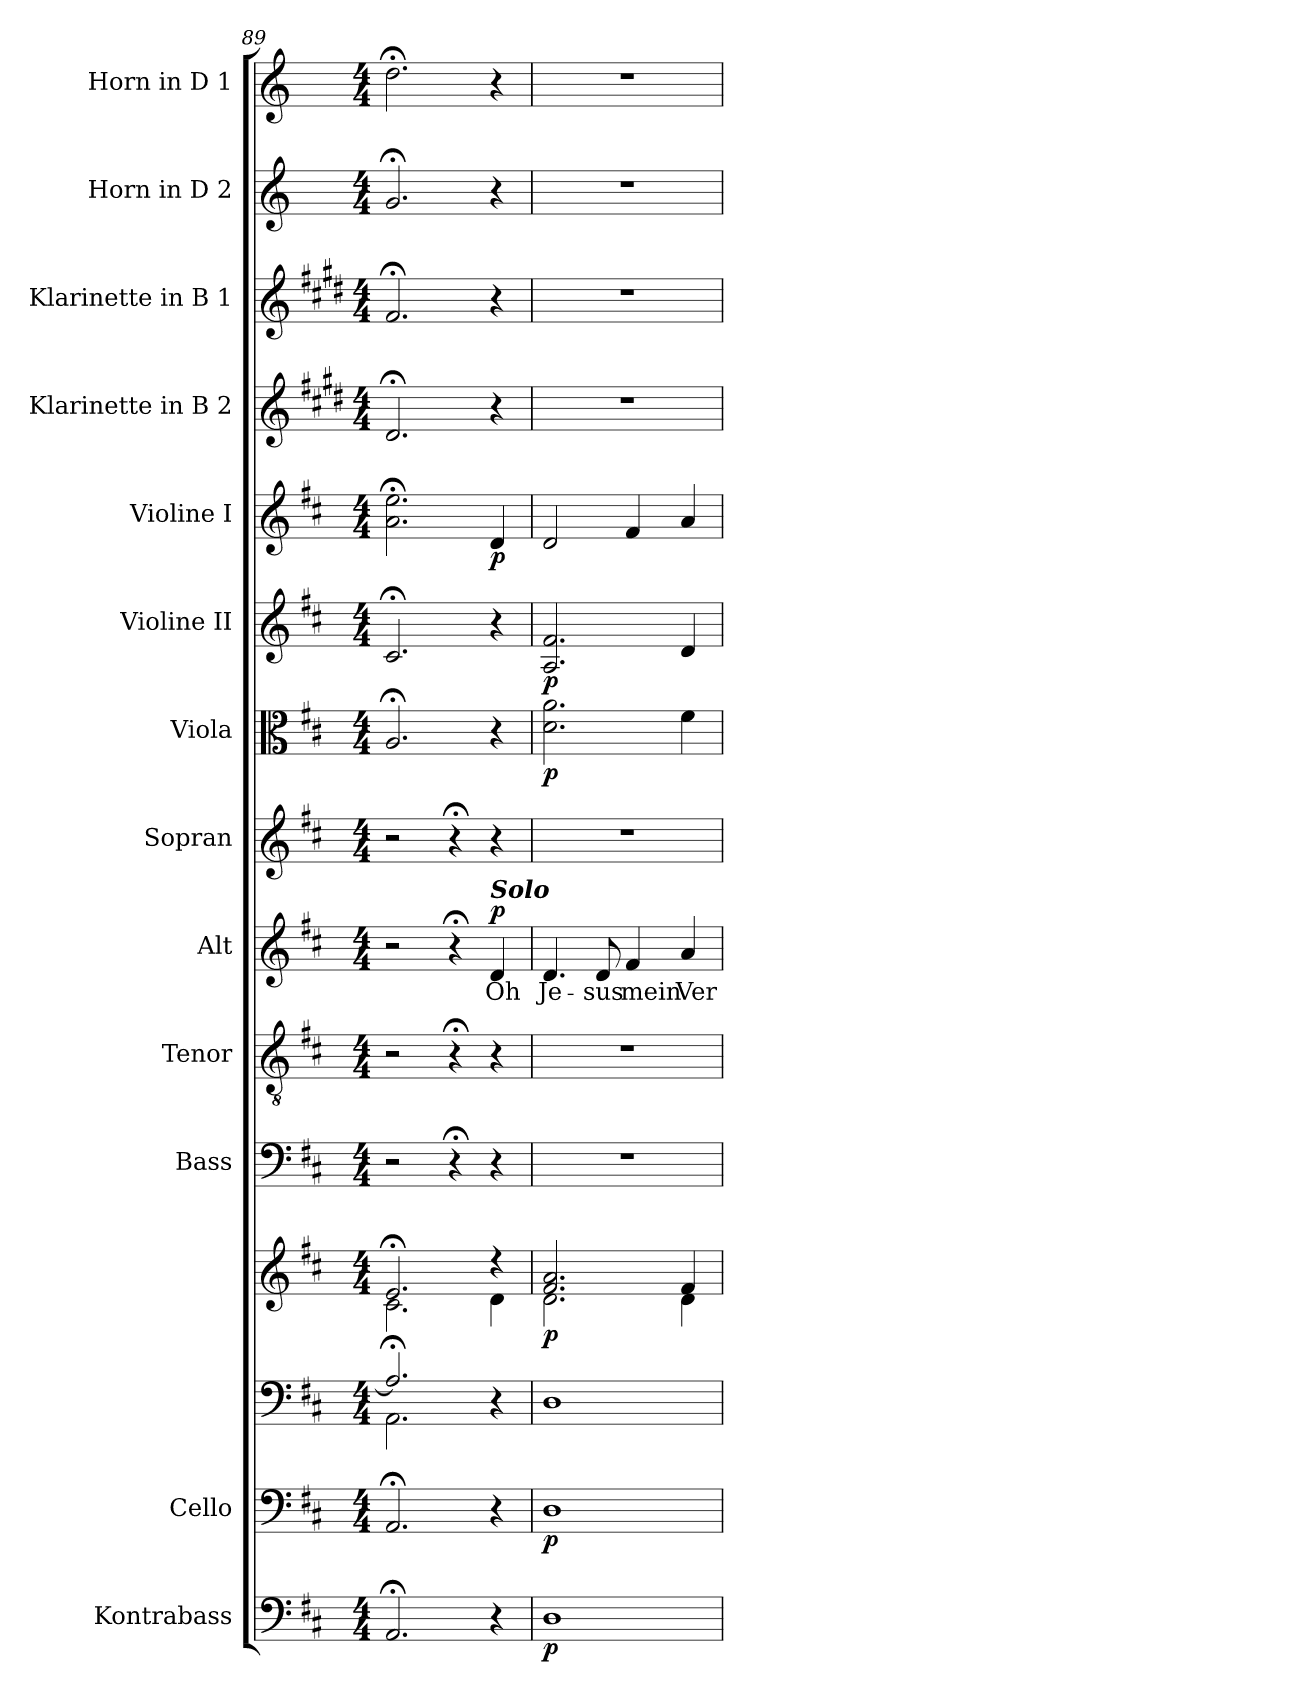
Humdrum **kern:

**kern	**dynam	**kern	**dynam	**kern	**kern	**dynam	**kern	**kern	**kern	**text	**dynam	**kern	**kern	**dynam	**kern	**dynam	**kern	**dynam	**kern	**kern	**kern	**kern
*part14	*part14	*part13	*part13	*part12	*part12	*part12	*part11	*part10	*part9	*part9	*part9	*part8	*part7	*part7	*part6	*part6	*part5	*part5	*part4	*part3	*part2	*part1
*staff15	*staff15	*staff14	*staff14	*staff13	*staff12	*staff12/13	*staff11	*staff10	*staff9	*staff9	*staff9	*staff8	*staff7	*staff7	*staff6	*staff6	*staff5	*staff5	*staff4	*staff3	*staff2	*staff1
*I"Kontrabass	*	*I"Cello	*	*	*	*	*I"Bass	*I"Tenor	*I"Alt	*	*	*I"Sopran	*I"Viola	*	*I"Violine II	*	*I"Violine I	*	*I"Klarinette in B 2	*I"Klarinette in B 1	*I"Horn in D 2	*I"Horn in D 1
*I'Kb.	*	*	*	*	*	*	*I'B	*I'T	*I'A	*	*	*I'S	*I'Vla.	*	*I'Vl. II	*	*I'Vl. I	*	*	*	*I'Hrn. 2	*I'Hrn. 1
*clefF4	*	*clefF4	*	*clefF4	*clefG2	*	*clefF4	*clefGv2	*clefG2	*	*	*clefG2	*clefC3	*	*clefG2	*	*clefG2	*	*clefG2	*clefG2	*clefG2	*clefG2
*ITrd7c12	*	*	*	*	*	*	*	*	*	*	*	*	*	*	*	*	*	*	*ITrd1c2	*ITrd1c2	*ITrd-1c-2	*ITrd-1c-2
*k[f#c#]	*	*k[f#c#]	*	*k[f#c#]	*k[f#c#]	*	*k[f#c#]	*k[f#c#]	*k[f#c#]	*	*	*k[f#c#]	*k[f#c#]	*	*k[f#c#]	*	*k[f#c#]	*	*k[f#c#]	*k[f#c#]	*k[f#c#]	*k[f#c#]
*D:	*	*D:	*	*D:	*D:	*	*D:	*D:	*D:	*	*	*D:	*D:	*	*D:	*	*D:	*	*D:	*D:	*D:	*D:
*M4/4	*	*M4/4	*	*M4/4	*M4/4	*	*M4/4	*M4/4	*M4/4	*	*	*M4/4	*M4/4	*	*M4/4	*	*M4/4	*	*M4/4	*M4/4	*M4/4	*M4/4
=89	=89	=89	=89	=89	=89	=89	=89	=89	=89	=89	=89	=89	=89	=89	=89	=89	=89	=89	=89	=89	=89	=89
*	*	*	*	*^	*^	*	*	*	*	*	*	*	*	*	*	*	*	*	*	*	*	*
2.AAA;/	.	2.AA;/	.	2.A;/]	2.AA\	2.e;</	2.c#\	.	2r	2r	2r	.	.	2r	2.A;/	.	2.c#;/	.	2.a\;< 2.ee\;<	.	2.c#;/	2.e;/	2.a;/	2.ee;<\
.	.	.	.	.	.	.	.	.	4r;<	4r;<	4r;<	.	.	4r;<	.	.	.	.	.	.	.	.	.	.
!	!	!	!	!	!	!	!	!	!	!	!LO:TX:a:Bi:t=Solo	!	!	!	!	!	!	!	!	!	!	!	!	!
!	!	!	!	!	!	!	!	!	!	!	!	!LO:LY:b	!LO:DY:b	!	!	!	!	!	!	!LO:DY:b	!	!	!	!
4r	.	4r	.	4r	4ryy	4rdd	4d\	.	4r	4r	4d/	Oh	p	4r	4r	.	4r	.	4d/	p	4r	4r	4r	4r
=90	=90	=90	=90	=90	=90	=90	=90	=90	=90	=90	=90	=90	=90	=90	=90	=90	=90	=90	=90	=90	=90	=90	=90	=90
!	!LO:DY:b	!	!LO:DY:b	!	!	!	!	!LO:DY:b	!	!	!	!LO:LY:b	!	!	!	!LO:DY:b	!	!LO:DY:b	!	!	!	!	!	!
*	*	*	*	*v	*v	*	*	*	*	*	*	*	*	*	*	*	*	*	*	*	*	*	*	*
1DD	p	1D	p	1D	2.f#/ 2.a/	2.d\	p	1r	1r	4.d/	Je-	.	1r	2.d\ 2.a\	p	2.A/ 2.f#/	p	2d/	.	1r	1r	1r	1r
!	!	!	!	!	!	!	!	!	!	!	!LO:LY:b	!	!	!	!	!	!	!	!	!	!	!	!
.	.	.	.	.	.	.	.	.	.	8d/	-sus	.	.	.	.	.	.	.	.	.	.	.	.
!	!	!	!	!	!	!	!	!	!	!	!LO:LY:b	!	!	!	!	!	!	!	!	!	!	!	!
.	.	.	.	.	.	.	.	.	.	4f#/	mein	.	.	.	.	.	.	4f#/	.	.	.	.	.
!	!	!	!	!	!	!	!	!	!	!	!LO:LY:b	!	!	!	!	!	!	!	!	!	!	!	!
.	.	.	.	.	4f#/	4d\	.	.	.	4a/	Ver-	.	.	4f#\	.	4d/	.	4a/	.	.	.	.	.
*	*	*	*	*	*v	*v	*	*	*	*	*	*	*	*	*	*	*	*	*	*	*	*	*
=	=	=	=	=	=	=	=	=	=	=	=	=	=	=	=	=	=	=	=	=	=	=
*-	*-	*-	*-	*-	*-	*-	*-	*-	*-	*-	*-	*-	*-	*-	*-	*-	*-	*-	*-	*-	*-	*-
